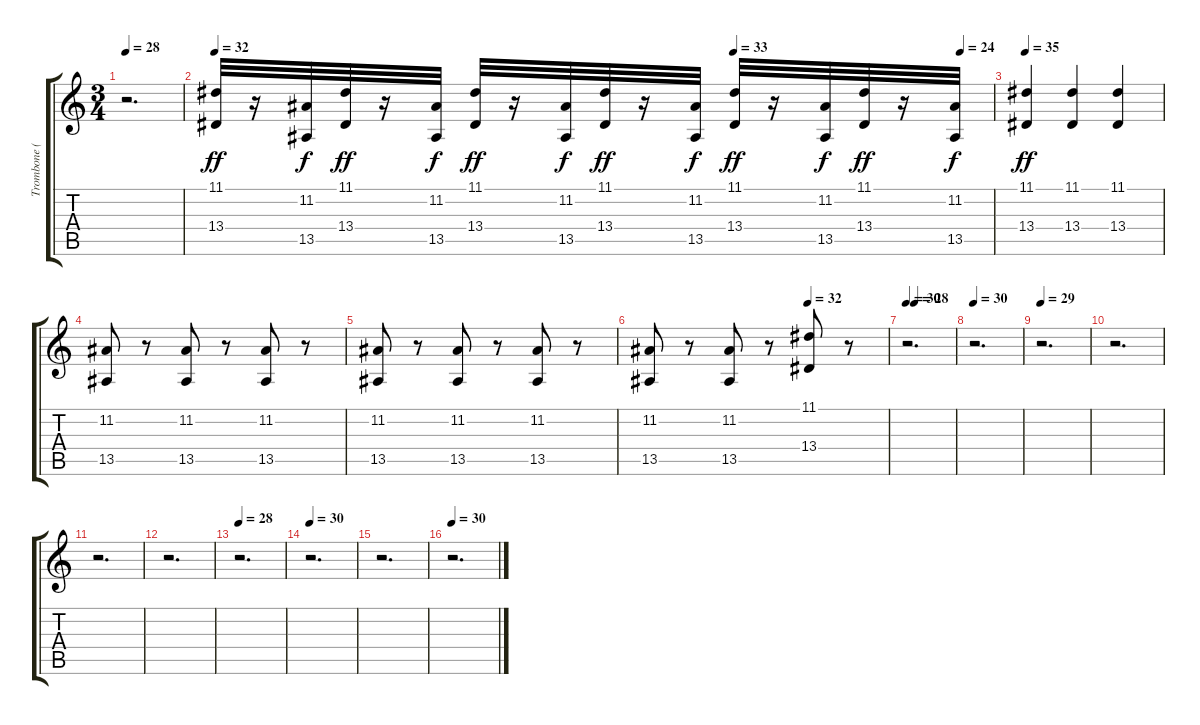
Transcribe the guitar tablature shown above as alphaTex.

\track ("Trombone (x2)" "Trombone (") {instrument trombone}
\staff {score tabs}
\tuning (E4 B3 G3 D3 A2 E2) {hide}
\ts (3 4)
\tempo 28
\clef g2
\ks c
r.2{d dy ff} |
\tempo 32
\tempo (33 0.6666666666666666)
\tempo (24 0.9583333333333334)
(11.1 13.4).32 r.16 (11.2 13.5).32{dy f} (11.1 13.4).32{dy ff} r.16 (11.2 13.5).32{dy f} (11.1 13.4).32{dy ff} r.16 (11.2 13.5).32{dy f} (11.1 13.4).32{dy ff} r.16 (11.2 13.5).32{dy f} (11.1 13.4).32{dy ff} r.16 (11.2 13.5).32{dy f} (11.1 13.4).32{dy ff} r.16 (11.2 13.5).32{dy f} |
\tempo 35
(11.1 13.4).4{dy ff} (11.1 13.4).4 (11.1 13.4).4 |
(11.2 13.5).8 r.8 (11.2 13.5).8 r.8 (11.2 13.5).8 r.8 |
(11.2 13.5).8 r.8 (11.2 13.5).8 r.8 (11.2 13.5).8 r.8 |
\tempo (32 0.6666666666666666)
(11.2 13.5).8 r.8 (11.2 13.5).8 r.8 (11.1 13.4).8 r.8 |
\tempo 30
\tempo (28 0.16666666666666666)
r.2{d} |
\tempo 30
r.2{d} |
\tempo 29
r.2{d} |
r.2{d} |
r.2{d} |
r.2{d} |
\tempo 28
r.2{d} |
\tempo 30
r.2{d} |
r.2{d} |
\tempo 30
r.2{d}
